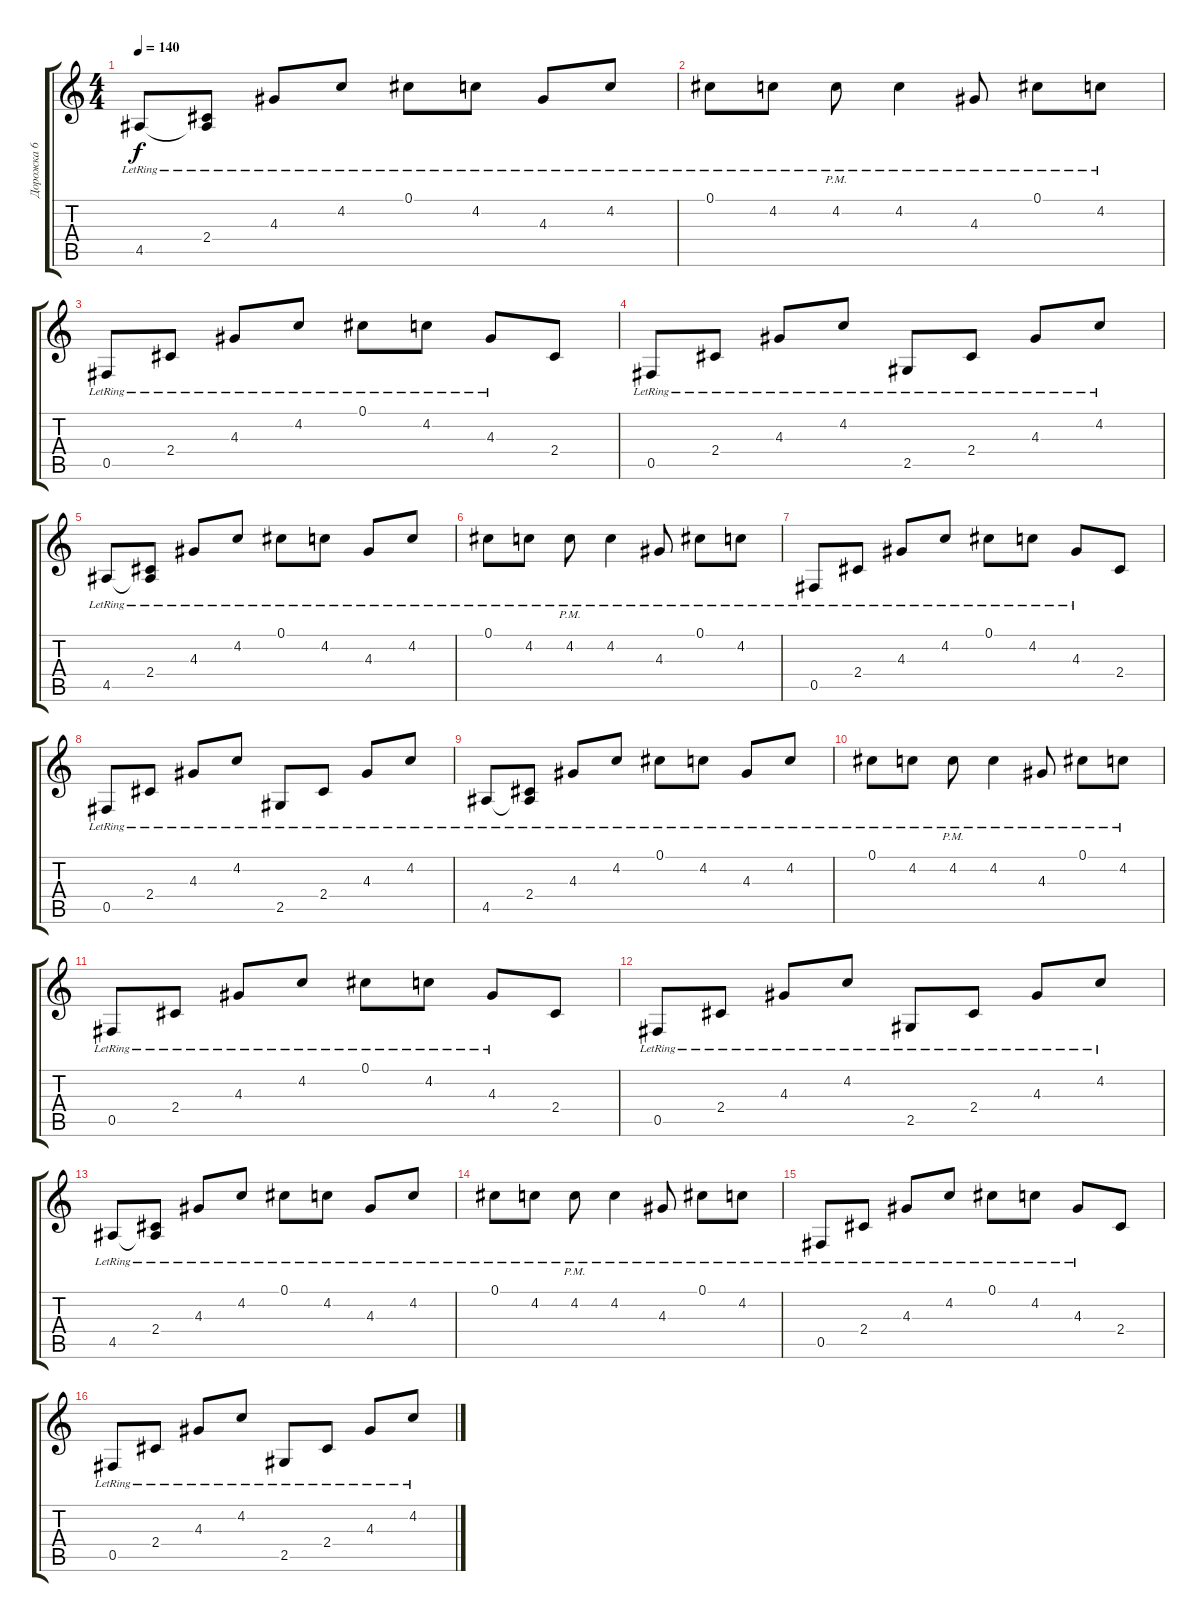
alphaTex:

\track ("Дорожка 6" "Дорожка 6") {instrument electricguitarclean}
\staff {score tabs}
\tuning (Db4 Ab3 E3 B2 Gb2 B1) {hide}
\ts (4 4)
\tempo 140
\clef g2
\ks c
4.5{lr}.8{dy f} (2.4{lr} 4.5{t}).8 4.3{lr}.8 4.2{lr}.8 0.1{lr}.8 4.2{lr}.8 4.3{lr}.8 4.2{lr}.8 |
0.1{lr}.8 4.2{lr}.8 4.2{pm lr}.8 4.2{lr}.4 4.3{lr}.8 0.1{lr}.8 4.2{lr}.8 |
0.5{lr}.8 2.4{lr}.8 4.3{lr}.8 4.2{lr}.8 0.1{lr}.8 4.2{lr}.8 4.3{lr}.8 2.4.8 |
0.5{lr}.8 2.4{lr}.8 4.3{lr}.8 4.2{lr}.8 2.5{lr}.8 2.4{lr}.8 4.3{lr}.8 4.2{lr}.8 |
4.5{lr}.8 (2.4{lr} 4.5{t}).8 4.3{lr}.8 4.2{lr}.8 0.1{lr}.8 4.2{lr}.8 4.3{lr}.8 4.2{lr}.8 |
0.1{lr}.8 4.2{lr}.8 4.2{pm lr}.8 4.2{lr}.4 4.3{lr}.8 0.1{lr}.8 4.2{lr}.8 |
0.5{lr}.8 2.4{lr}.8 4.3{lr}.8 4.2{lr}.8 0.1{lr}.8 4.2{lr}.8 4.3{lr}.8 2.4.8 |
0.5{lr}.8 2.4{lr}.8 4.3{lr}.8 4.2{lr}.8 2.5{lr}.8 2.4{lr}.8 4.3{lr}.8 4.2{lr}.8 |
4.5{lr}.8 (2.4{lr} 4.5{t}).8 4.3{lr}.8 4.2{lr}.8 0.1{lr}.8 4.2{lr}.8 4.3{lr}.8 4.2{lr}.8 |
0.1{lr}.8 4.2{lr}.8 4.2{pm lr}.8 4.2{lr}.4 4.3{lr}.8 0.1{lr}.8 4.2{lr}.8 |
0.5{lr}.8 2.4{lr}.8 4.3{lr}.8 4.2{lr}.8 0.1{lr}.8 4.2{lr}.8 4.3{lr}.8 2.4.8 |
0.5{lr}.8 2.4{lr}.8 4.3{lr}.8 4.2{lr}.8 2.5{lr}.8 2.4{lr}.8 4.3{lr}.8 4.2{lr}.8 |
4.5{lr}.8 (2.4{lr} 4.5{t}).8 4.3{lr}.8 4.2{lr}.8 0.1{lr}.8 4.2{lr}.8 4.3{lr}.8 4.2{lr}.8 |
0.1{lr}.8 4.2{lr}.8 4.2{pm lr}.8 4.2{lr}.4 4.3{lr}.8 0.1{lr}.8 4.2{lr}.8 |
0.5{lr}.8 2.4{lr}.8 4.3{lr}.8 4.2{lr}.8 0.1{lr}.8 4.2{lr}.8 4.3{lr}.8 2.4.8 |
0.5{lr}.8 2.4{lr}.8 4.3{lr}.8 4.2{lr}.8 2.5{lr}.8 2.4{lr}.8 4.3{lr}.8 4.2{lr}.8
